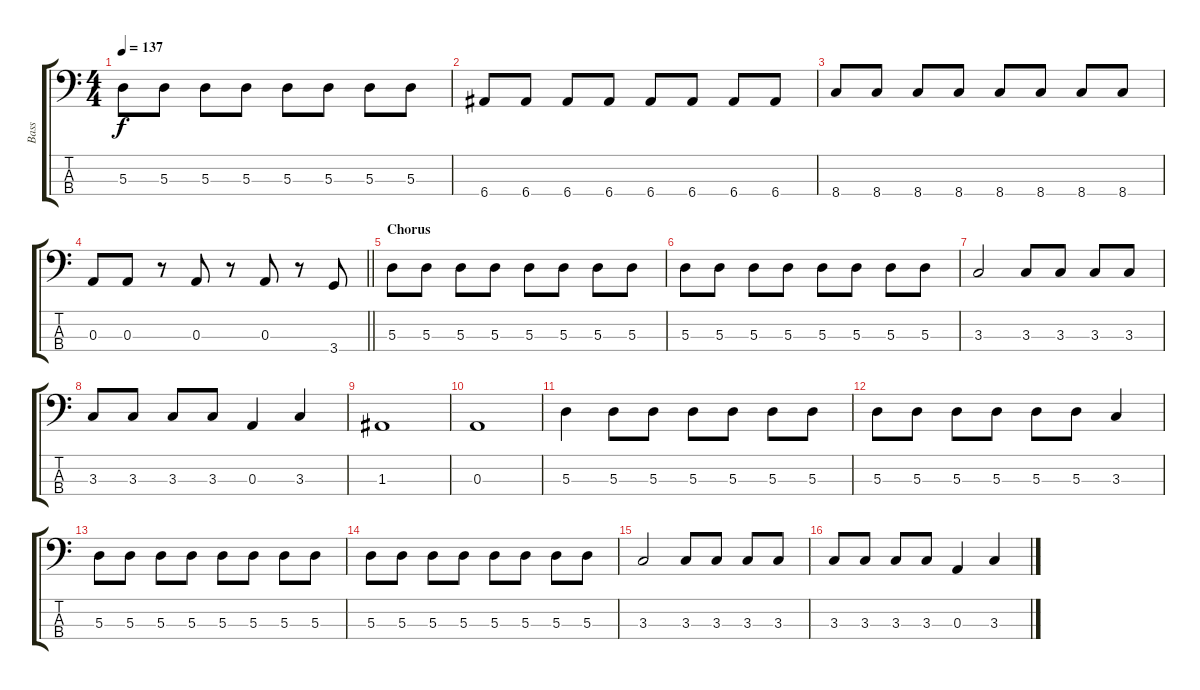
\track ("Bass" "Bass") {instrument electricbassfinger}
\staff {score tabs}
\tuning (G2 D2 A1 E1) {hide}
\ts (4 4)
\tempo 137
\clef f4
\ks c
5.3.8{dy f} 5.3.8 5.3.8 5.3.8 5.3.8 5.3.8 5.3.8 5.3.8 |
6.4.8 6.4.8 6.4.8 6.4.8 6.4.8 6.4.8 6.4.8 6.4.8 |
8.4.8 8.4.8 8.4.8 8.4.8 8.4.8 8.4.8 8.4.8 8.4.8 |
\barLineRight lightlight
0.3.8 0.3.8 r.8 0.3.8 r.8 0.3.8 r.8 3.4.8 |
\section ("" "Chorus")
5.3.8 5.3.8 5.3.8 5.3.8 5.3.8 5.3.8 5.3.8 5.3.8 |
5.3.8 5.3.8 5.3.8 5.3.8 5.3.8 5.3.8 5.3.8 5.3.8 |
3.3.2 3.3.8 3.3.8 3.3.8 3.3.8 |
3.3.8 3.3.8 3.3.8 3.3.8 0.3.4 3.3.4 |
1.3.1 |
0.3.1 |
5.3.4 5.3.8 5.3.8 5.3.8 5.3.8 5.3.8 5.3.8 |
5.3.8 5.3.8 5.3.8 5.3.8 5.3.8 5.3.8 3.3.4 |
5.3.8 5.3.8 5.3.8 5.3.8 5.3.8 5.3.8 5.3.8 5.3.8 |
5.3.8 5.3.8 5.3.8 5.3.8 5.3.8 5.3.8 5.3.8 5.3.8 |
3.3.2 3.3.8 3.3.8 3.3.8 3.3.8 |
3.3.8 3.3.8 3.3.8 3.3.8 0.3.4 3.3.4
